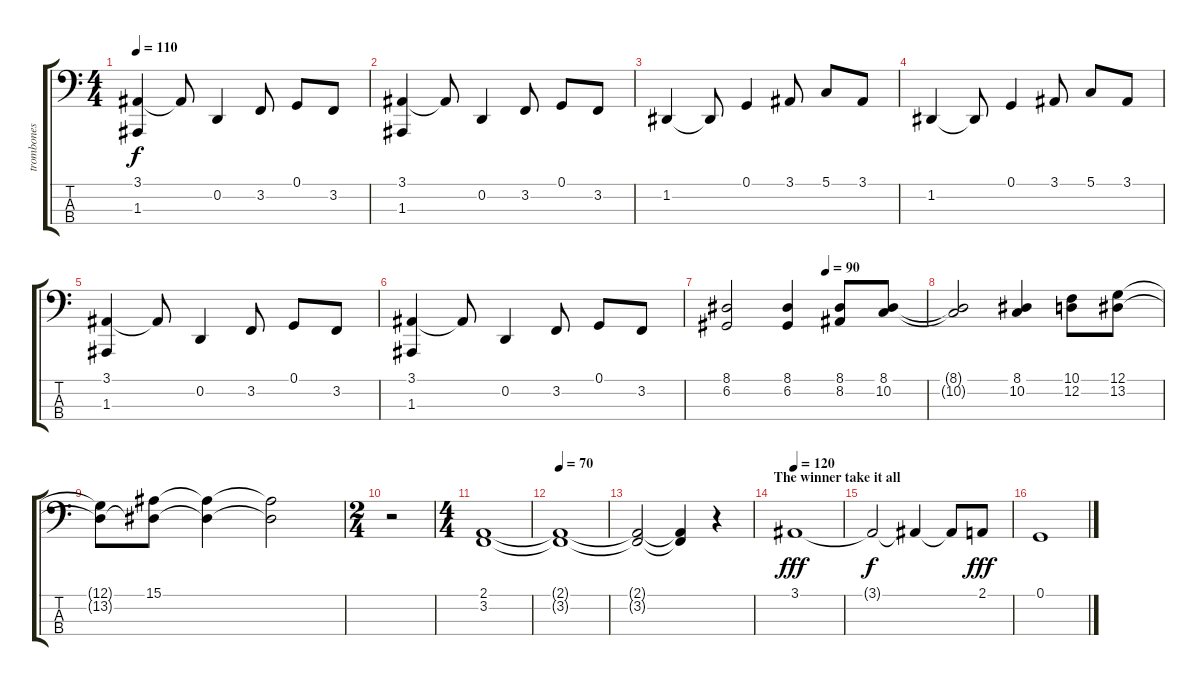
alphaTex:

\track ("trombones" "trombones") {instrument trombone}
\staff {score tabs}
\tuning (G2 D2 A1 E1) {hide}
\ts (4 4)
\tempo 110
\clef f4
\ks c
(3.1 1.3).4{dy f} 3.1{t}.8 0.2.4 3.2.8 0.1.8 3.2.8 |
(3.1 1.3).4 3.1{t}.8 0.2.4 3.2.8 0.1.8 3.2.8 |
1.2.4 1.2{t}.8 0.1.4 3.1.8 5.1.8 3.1.8 |
1.2.4 1.2{t}.8 0.1.4 3.1.8 5.1.8 3.1.8 |
(3.1 1.3).4 3.1{t}.8 0.2.4 3.2.8 0.1.8 3.2.8 |
(3.1 1.3).4 3.1{t}.8 0.2.4 3.2.8 0.1.8 3.2.8 |
\tempo (90 0.5)
(8.1 6.2).2 (8.1 6.2).4 (8.1 8.2).8 (8.1 10.2).8 |
(8.1{t} 10.2{t}).2 (8.1 10.2).4 (10.1 12.2).8 (12.1 13.2).8 |
(12.1{t} 13.2{t}).8 (15.1 13.2{t}).8 (15.1{t} 13.2{t}).4 (15.1{t} 13.2{t}).2 |
\ts (2 4)
r.2 |
\ts (4 4)
(2.1 3.2).1 |
\tempo 70
(2.1{t} 3.2{t}).1 |
(2.1{t} 3.2{t}).2 (2.1{t} 3.2{t}).4 r.4 |
\section ("" "The winner take it all")
\tempo 120
3.1.1{dy fff} |
3.1{t}.2{dy f} 3.1{t}.4 3.1{t}.8 2.1.8{dy fff} |
0.1.1
